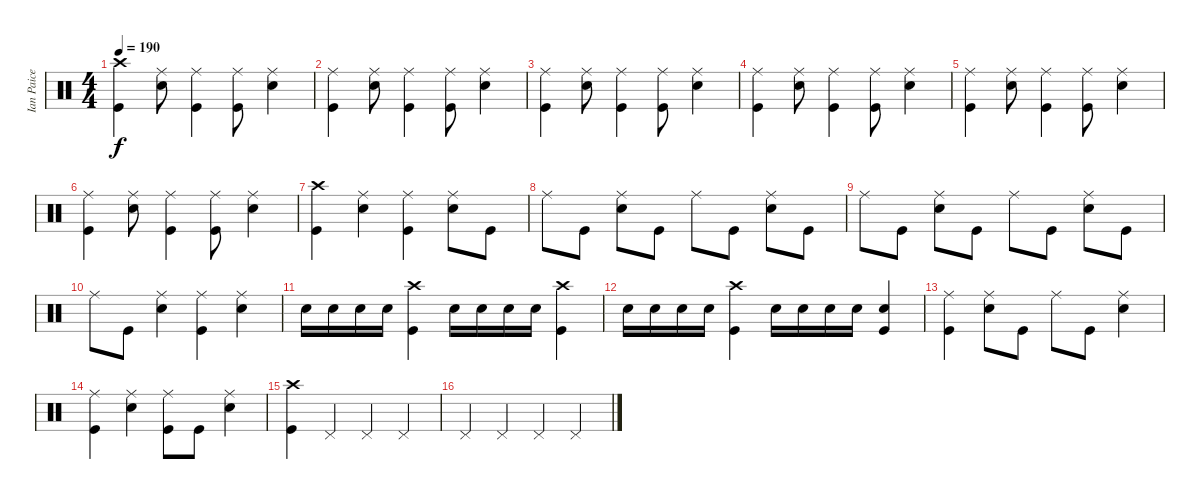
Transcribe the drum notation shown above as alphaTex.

\track ("Ian Paice" "Ian Paice") {instrument percussion}
\staff {score}
\articulation defaults
\ts (4 4)
\tempo 190
\clef neutral
\ks c
("Kick (hit)" "Crash high (hit)").4{dy f} ("Snare (hit) 2" "Ride (middle)").8 ("Kick (hit)" "Ride (middle)").4 ("Kick (hit)" "Ride (middle)").8 ("Snare (hit) 2" "Ride (middle)").4 |
("Kick (hit)" "Ride (middle)").4 ("Snare (hit) 2" "Ride (middle)").8 ("Kick (hit)" "Ride (middle)").4 ("Kick (hit)" "Ride (middle)").8 ("Snare (hit) 2" "Ride (middle)").4 |
("Kick (hit)" "Ride (middle)").4 ("Snare (hit) 2" "Ride (middle)").8 ("Kick (hit)" "Ride (middle)").4 ("Kick (hit)" "Ride (middle)").8 ("Snare (hit) 2" "Ride (middle)").4 |
("Kick (hit)" "Ride (middle)").4 ("Snare (hit) 2" "Ride (middle)").8 ("Kick (hit)" "Ride (middle)").4 ("Kick (hit)" "Ride (middle)").8 ("Snare (hit) 2" "Ride (middle)").4 |
("Kick (hit)" "Ride (middle)").4 ("Snare (hit) 2" "Ride (middle)").8 ("Kick (hit)" "Ride (middle)").4 ("Kick (hit)" "Ride (middle)").8 ("Snare (hit) 2" "Ride (middle)").4 |
("Kick (hit)" "Ride (middle)").4 ("Snare (hit) 2" "Ride (middle)").8 ("Kick (hit)" "Ride (middle)").4 ("Kick (hit)" "Ride (middle)").8 ("Snare (hit) 2" "Ride (middle)").4 |
("Kick (hit)" "Crash high (hit)").4 ("Snare (hit) 2" "Ride (middle)").4 ("Kick (hit)" "Ride (middle)").4 ("Snare (hit) 2" "Ride (middle)").8 "Kick (hit)".8 |
"Ride (middle)".8 "Kick (hit)".8 ("Snare (hit) 2" "Ride (middle)").8 "Kick (hit)".8 "Ride (middle)".8 "Kick (hit)".8 ("Snare (hit) 2" "Ride (middle)").8 "Kick (hit)".8 |
"Ride (middle)".8 "Kick (hit)".8 ("Snare (hit) 2" "Ride (middle)").8 "Kick (hit)".8 "Ride (middle)".8 "Kick (hit)".8 ("Snare (hit) 2" "Ride (middle)").8 "Kick (hit)".8 |
"Ride (middle)".8 "Kick (hit)".8 ("Snare (hit) 2" "Ride (middle)").4 ("Ride (middle)" "Kick (hit)").4 ("Snare (hit) 2" "Ride (middle)").4 |
"Snare (hit) 2".16 "Snare (hit) 2".16 "Snare (hit) 2".16 "Snare (hit) 2".16 ("Crash high (hit)" "Kick (hit)").4 "Snare (hit) 2".16 "Snare (hit) 2".16 "Snare (hit) 2".16 "Snare (hit) 2".16 ("Kick (hit)" "Crash high (hit)").4 |
"Snare (hit) 2".16 "Snare (hit) 2".16 "Snare (hit) 2".16 "Snare (hit) 2".16 ("Crash high (hit)" "Kick (hit)").4 "Snare (hit) 2".16 "Snare (hit) 2".16 "Snare (hit) 2".16 "Snare (hit) 2".16 ("Snare (hit) 2" "Kick (hit)").4 |
("Kick (hit)" "Ride (middle)").4 ("Snare (hit) 2" "Ride (middle)").8 "Kick (hit)".8 "Ride (middle)".8 "Kick (hit)".8 ("Snare (hit) 2" "Ride (middle)").4 |
("Kick (hit)" "Ride (middle)").4 ("Snare (hit) 2" "Ride (middle)").4 ("Ride (middle)" "Kick (hit)").8 "Kick (hit)".8 ("Snare (hit) 2" "Ride (middle)").4 |
("Crash high (hit)" "Kick (hit)").4 "Pedal Hi-Hat (hit)".4 "Pedal Hi-Hat (hit)".4 "Pedal Hi-Hat (hit)".4 |
"Pedal Hi-Hat (hit)".4 "Pedal Hi-Hat (hit)".4 "Pedal Hi-Hat (hit)".4 "Pedal Hi-Hat (hit)".4
